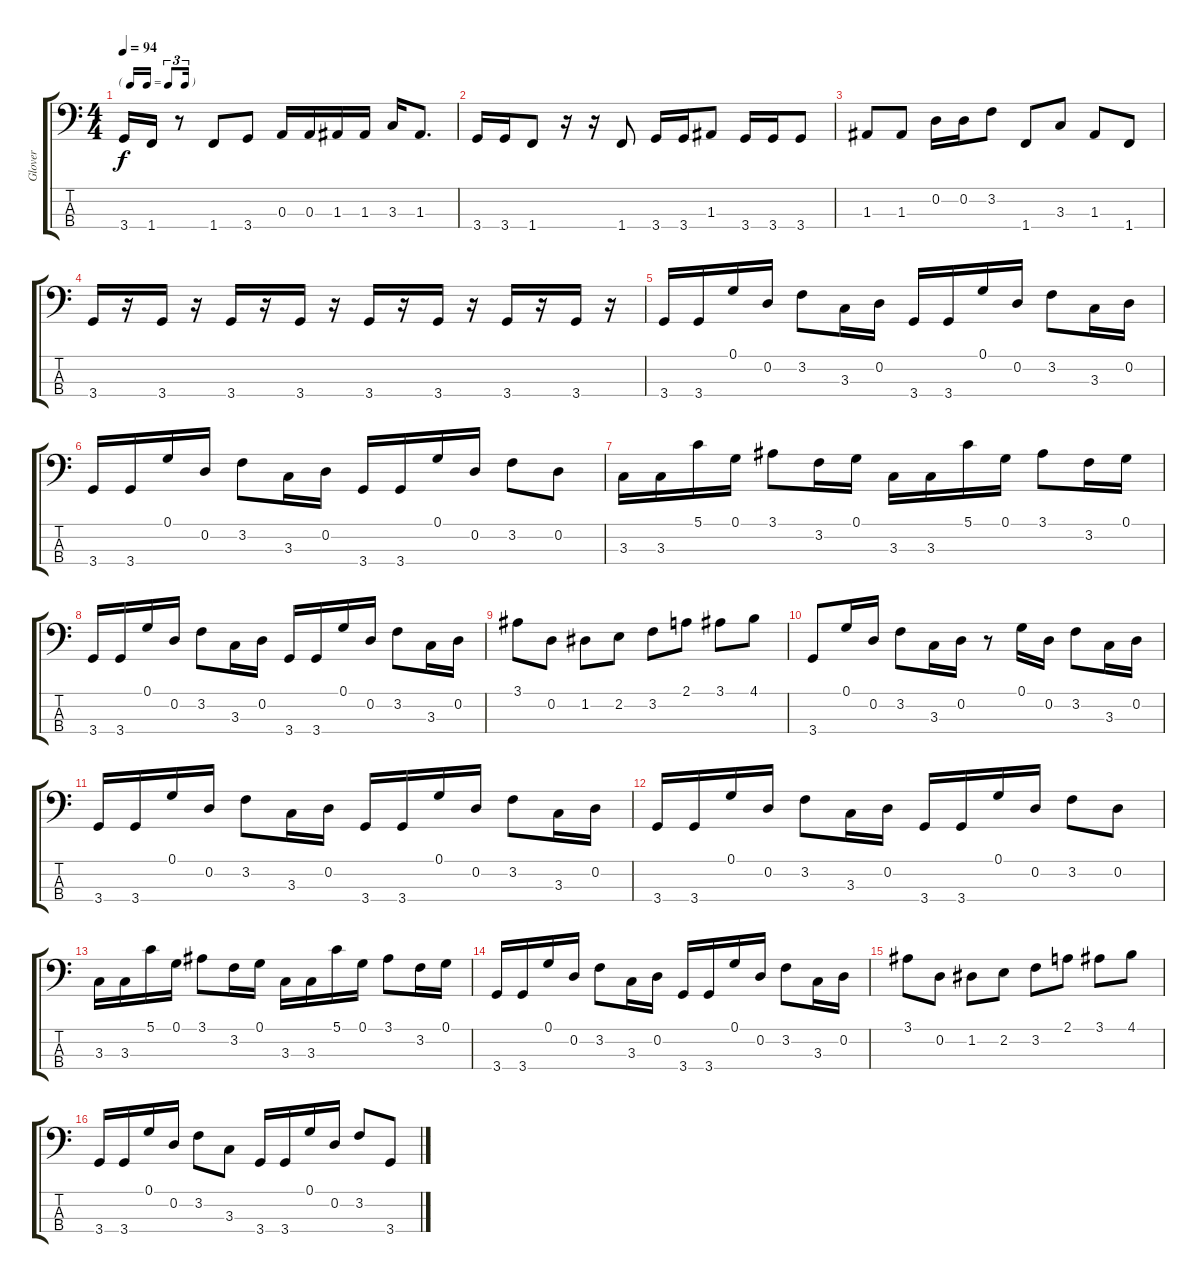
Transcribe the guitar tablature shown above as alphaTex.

\track ("Glover" "Glover") {instrument electricbassfinger}
\staff {score tabs}
\tuning (G2 D2 A1 E1) {hide}
\ts (4 4)
\tf triplet16th
\tempo 94
\clef f4
\ks c
3.4.16{dy f} 1.4.16 r.8 1.4.8 3.4.8 0.3.16 0.3.16 1.3.16 1.3.16 3.3.16 1.3.8{d} |
3.4.16 3.4.16 1.4.8 r.16 r.16 1.4.8 3.4.16 3.4.16 1.3.8 3.4.16 3.4.16 3.4.8 |
1.3.8 1.3.8 0.2.16 0.2.16 3.2.8 1.4.8 3.3.8 1.3.8 1.4.8 |
3.4.16 r.16 3.4.16 r.16 3.4.16 r.16 3.4.16 r.16 3.4.16 r.16 3.4.16 r.16 3.4.16 r.16 3.4.16 r.16 |
3.4.16 3.4.16 0.1.16 0.2.16 3.2.8 3.3.16 0.2.16 3.4.16 3.4.16 0.1.16 0.2.16 3.2.8 3.3.16 0.2.16 |
3.4.16 3.4.16 0.1.16 0.2.16 3.2.8 3.3.16 0.2.16 3.4.16 3.4.16 0.1.16 0.2.16 3.2.8 0.2.8 |
3.3.16 3.3.16 5.1.16 0.1.16 3.1.8 3.2.16 0.1.16 3.3.16 3.3.16 5.1.16 0.1.16 3.1.8 3.2.16 0.1.16 |
3.4.16 3.4.16 0.1.16 0.2.16 3.2.8 3.3.16 0.2.16 3.4.16 3.4.16 0.1.16 0.2.16 3.2.8 3.3.16 0.2.16 |
3.1.8 0.2.8 1.2.8 2.2.8 3.2.8 2.1.8 3.1.8 4.1.8 |
3.4.8 0.1.16 0.2.16 3.2.8 3.3.16 0.2.16 r.8 0.1.16 0.2.16 3.2.8 3.3.16 0.2.16 |
3.4.16 3.4.16 0.1.16 0.2.16 3.2.8 3.3.16 0.2.16 3.4.16 3.4.16 0.1.16 0.2.16 3.2.8 3.3.16 0.2.16 |
3.4.16 3.4.16 0.1.16 0.2.16 3.2.8 3.3.16 0.2.16 3.4.16 3.4.16 0.1.16 0.2.16 3.2.8 0.2.8 |
3.3.16 3.3.16 5.1.16 0.1.16 3.1.8 3.2.16 0.1.16 3.3.16 3.3.16 5.1.16 0.1.16 3.1.8 3.2.16 0.1.16 |
3.4.16 3.4.16 0.1.16 0.2.16 3.2.8 3.3.16 0.2.16 3.4.16 3.4.16 0.1.16 0.2.16 3.2.8 3.3.16 0.2.16 |
3.1.8 0.2.8 1.2.8 2.2.8 3.2.8 2.1.8 3.1.8 4.1.8 |
3.4.16 3.4.16 0.1.16 0.2.16 3.2.8 3.3.8 3.4.16 3.4.16 0.1.16 0.2.16 3.2.8 3.4.8
